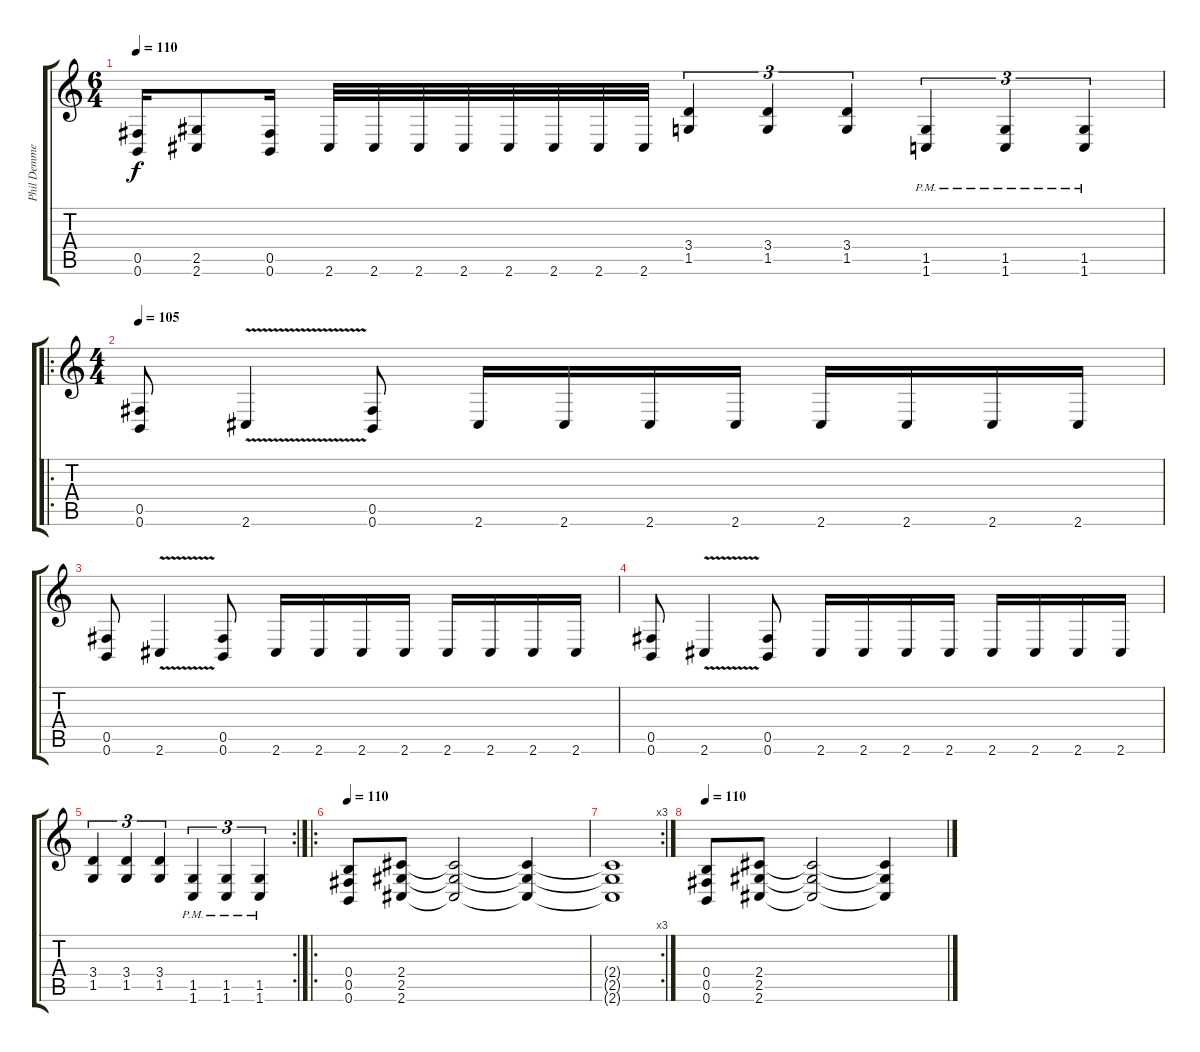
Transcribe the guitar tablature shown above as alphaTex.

\track ("Phil Demmel" "Phil Demme") {instrument distortionguitar}
\staff {score tabs}
\tuning (Db4 Ab3 E3 B2 Gb2 B1) {hide}
\ts (6 4)
\tempo 110
\clef g2
\ks c
(0.5 0.6).16{dy f} (2.5 2.6).8 (0.5 0.6).16 2.6.32 2.6.32 2.6.32 2.6.32 2.6.32 2.6.32 2.6.32 2.6.32 (3.4 1.5).4{tu (3 2)} (3.4 1.5).4{tu (3 2)} (3.4 1.5).4{tu (3 2)} (1.5{pm} 1.6).4{tu (3 2)} (1.5{pm} 1.6).4{tu (3 2)} (1.5{pm} 1.6).4{tu (3 2)} |
\ro
\ts (4 4)
\tempo 105
(0.5 0.6).8 2.6{v}.4 (0.5 0.6).8 2.6.16 2.6.16 2.6.16 2.6.16 2.6.16 2.6.16 2.6.16 2.6.16 |
(0.5 0.6).8 2.6{v}.4 (0.5 0.6).8 2.6.16 2.6.16 2.6.16 2.6.16 2.6.16 2.6.16 2.6.16 2.6.16 |
(0.5 0.6).8 2.6{v}.4 (0.5 0.6).8 2.6.16 2.6.16 2.6.16 2.6.16 2.6.16 2.6.16 2.6.16 2.6.16 |
\rc 2
(3.4 1.5).4{tu (3 2)} (3.4 1.5).4{tu (3 2)} (3.4 1.5).4{tu (3 2)} (1.5{pm} 1.6).4{tu (3 2)} (1.5{pm} 1.6).4{tu (3 2)} (1.5{pm} 1.6).4{tu (3 2)} |
\ro
\tempo 110
(0.4 0.5 0.6).8{instrument distortionguitar} (2.4 2.5 2.6).8 (2.4{t} 2.5{t} 2.6{t}).2 (2.4{t} 2.5{t} 2.6{t}).4 |
\rc 3
(2.4{t} 2.5{t} 2.6{t}).1 |
\tempo 110
(0.4 0.5 0.6).8{instrument distortionguitar} (2.4 2.5 2.6).8 (2.4{t} 2.5{t} 2.6{t}).2 (2.4{t} 2.5{t} 2.6{t}).4
